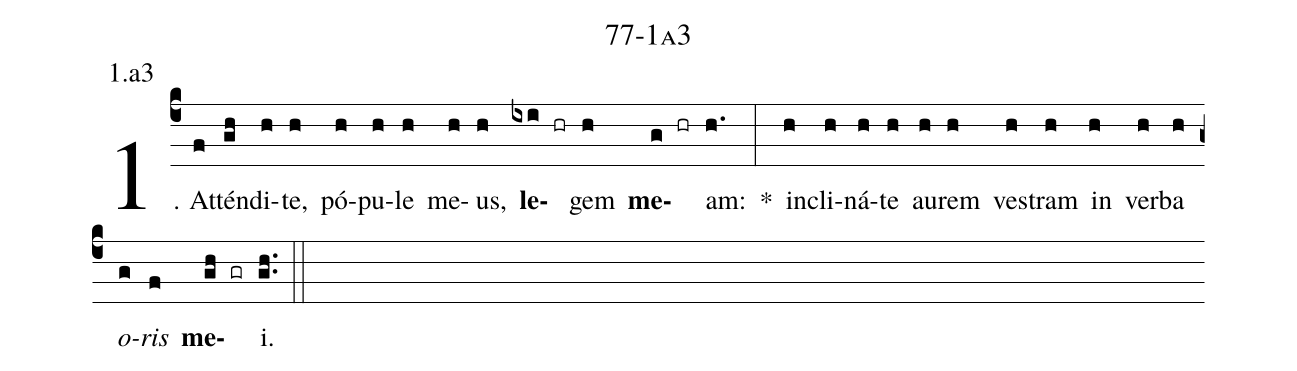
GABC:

name: 77-1a3;
annotation: 1.a3;
%%
(c4)1. At(f)tén(gh)di(h)te,(h) pó(h)pu(h)le(h) me(h)us,(h) <b>le</b>(ixi hr)gem(h) <b>me</b>(g hr)am:(h.) *(:) in(h)cli(h)ná(h)te(h) au(h)rem(h) ves(h)tram(h) in(h) ver(h)ba(h) <i>o</i>(g)<i>ris</i>(f) <b>me</b>(gh gr)i.(gh..) (::)
